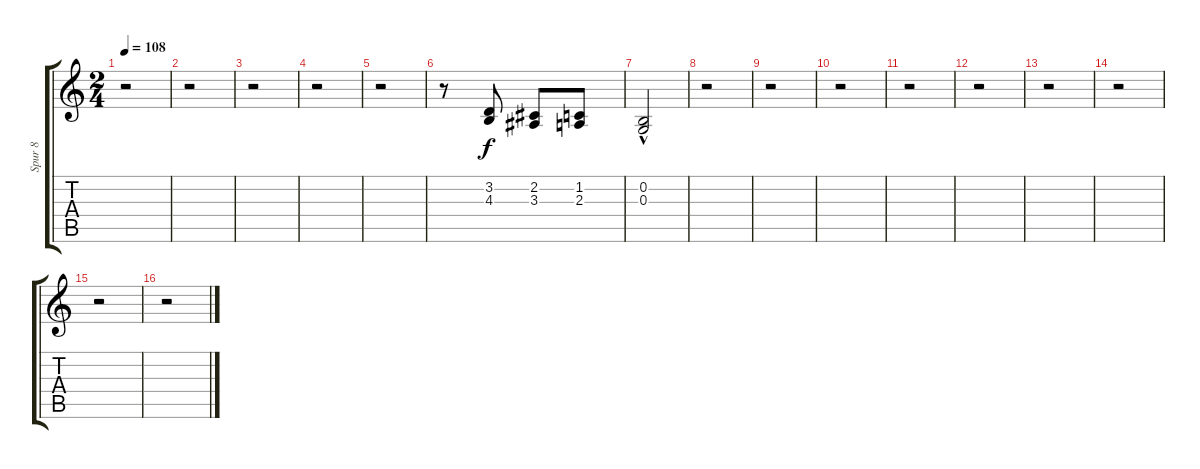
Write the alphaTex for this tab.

\track ("Spur 8" "Spur 8") {instrument tenorsax}
\staff {score tabs}
\tuning (E4 B3 G3 D3 A2 E2) {hide}
\ts (2 4)
\tempo 108
\clef g2
\ks c
r.2{dy f} |
r.2 |
r.2 |
r.2 |
r.2 |
r.8 (3.2 4.3).8 (2.2 3.3).8 (1.2 2.3).8 |
(0.2 0.3{hac}).2 |
r.2 |
r.2 |
r.2 |
r.2 |
r.2 |
r.2 |
r.2 |
r.2 |
r.2
